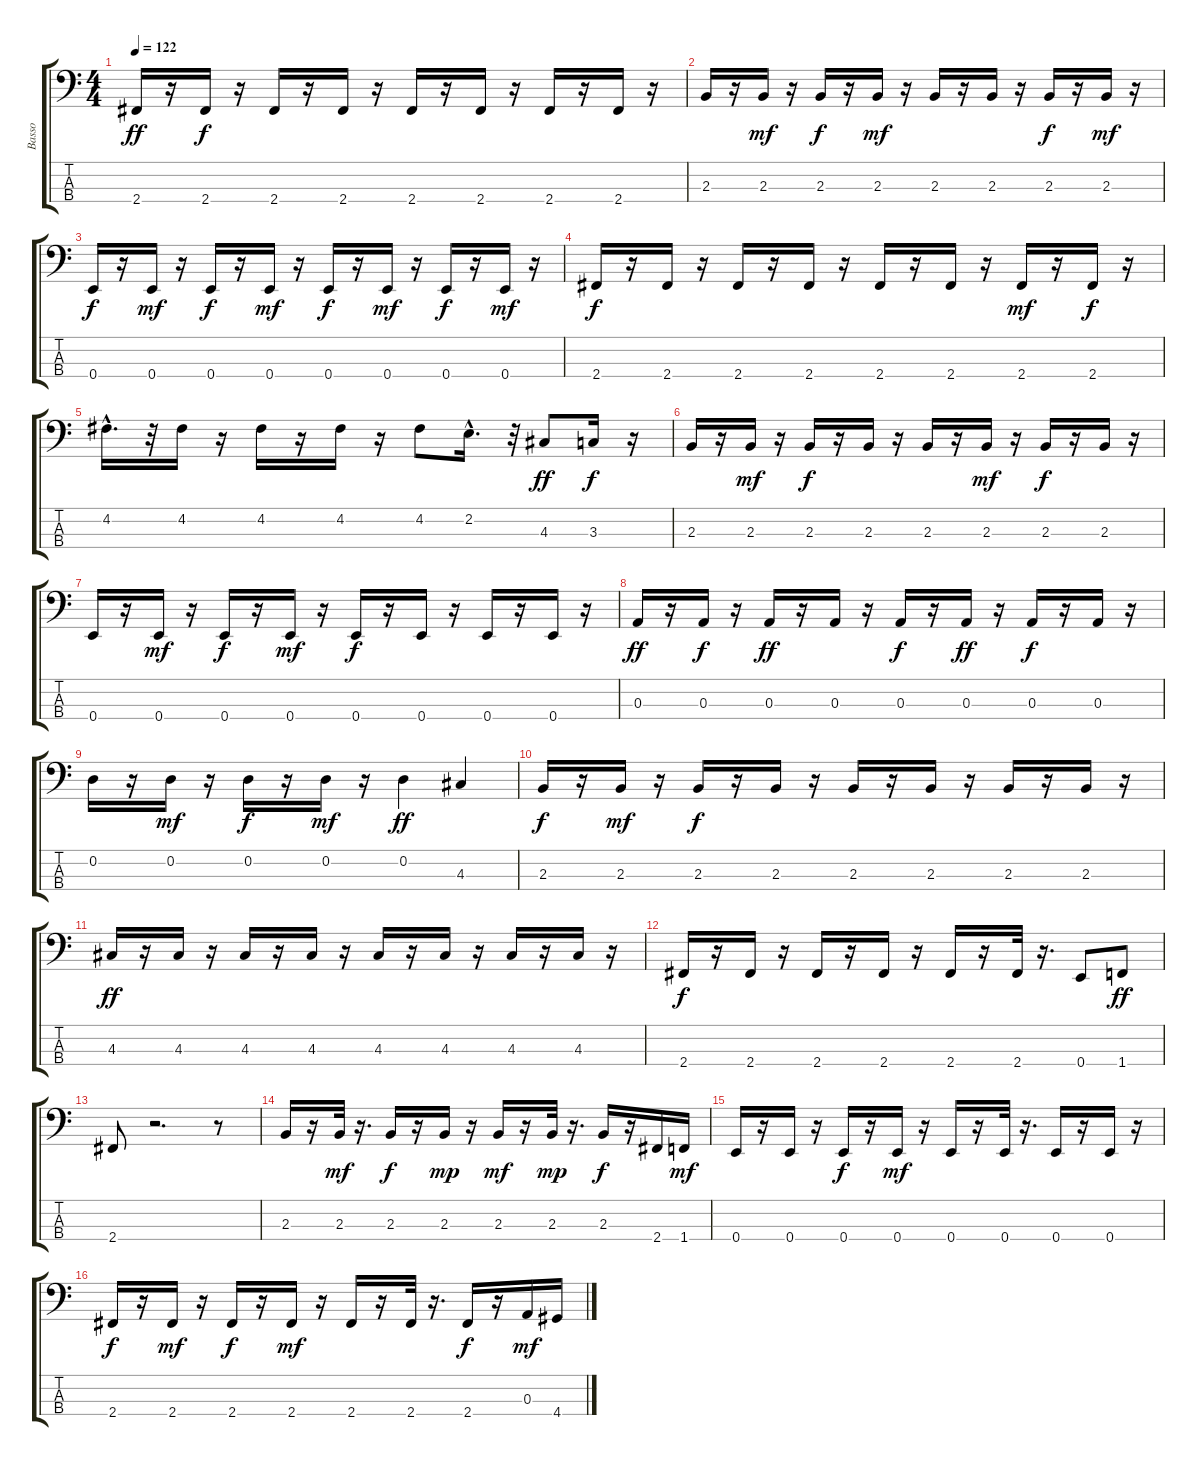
\track ("Basso" "Basso") {instrument fretlessbass}
\staff {score tabs}
\tuning (G2 D2 A1 E1) {hide}
\ts (4 4)
\tempo 122
\clef f4
\ks c
2.4.16{dy ff} r.16 2.4.16{dy f} r.16 2.4.16 r.16 2.4.16 r.16 2.4.16 r.16 2.4.16 r.16 2.4.16 r.16 2.4.16 r.16 |
2.3.16 r.16 2.3.16{dy mf} r.16 2.3.16{dy f} r.16 2.3.16{dy mf} r.16 2.3.16 r.16 2.3.16 r.16 2.3.16{dy f} r.16 2.3.16{dy mf} r.16 |
0.4.16{dy f} r.16 0.4.16{dy mf} r.16 0.4.16{dy f} r.16 0.4.16{dy mf} r.16 0.4.16{dy f} r.16 0.4.16{dy mf} r.16 0.4.16{dy f} r.16 0.4.16{dy mf} r.16 |
2.4.16{dy f} r.16 2.4.16 r.16 2.4.16 r.16 2.4.16 r.16 2.4.16 r.16 2.4.16 r.16 2.4.16{dy mf} r.16 2.4.16{dy f} r.16 |
4.2{hac}.16{d} r.32 4.2.16 r.16 4.2.16 r.16 4.2.16 r.16 4.2.8 2.2{hac}.16{d} r.32 4.3.8{dy ff} 3.3.16{dy f} r.16 |
2.3.16 r.16 2.3.16{dy mf} r.16 2.3.16{dy f} r.16 2.3.16 r.16 2.3.16 r.16 2.3.16{dy mf} r.16 2.3.16{dy f} r.16 2.3.16 r.16 |
0.4.16 r.16 0.4.16{dy mf} r.16 0.4.16{dy f} r.16 0.4.16{dy mf} r.16 0.4.16{dy f} r.16 0.4.16 r.16 0.4.16 r.16 0.4.16 r.16 |
0.3.16{dy ff} r.16 0.3.16{dy f} r.16 0.3.16{dy ff} r.16 0.3.16 r.16 0.3.16{dy f} r.16 0.3.16{dy ff} r.16 0.3.16{dy f} r.16 0.3.16 r.16 |
0.2.16 r.16 0.2.16{dy mf} r.16 0.2.16{dy f} r.16 0.2.16{dy mf} r.16 0.2.4{dy ff} 4.3.4 |
2.3.16{dy f} r.16 2.3.16{dy mf} r.16 2.3.16{dy f} r.16 2.3.16 r.16 2.3.16 r.16 2.3.16 r.16 2.3.16 r.16 2.3.16 r.16 |
4.3.16{dy ff} r.16 4.3.16 r.16 4.3.16 r.16 4.3.16 r.16 4.3.16 r.16 4.3.16 r.16 4.3.16 r.16 4.3.16 r.16 |
2.4.16{dy f} r.16 2.4.16 r.16 2.4.16 r.16 2.4.16 r.16 2.4.16 r.16 2.4.32 r.16{d} 0.4.8 1.4.8{dy ff} |
2.4.8 r.2{d} r.8 |
2.3.16 r.16 2.3.32{dy mf} r.16{d} 2.3.16{dy f} r.16 2.3.16{dy mp} r.16 2.3.16{dy mf} r.16 2.3.32{dy mp} r.16{d} 2.3.16{dy f} r.16 2.4.16 1.4.16{dy mf} |
0.4.16 r.16 0.4.16 r.16 0.4.16{dy f} r.16 0.4.16{dy mf} r.16 0.4.16 r.16 0.4.32 r.16{d} 0.4.16 r.16 0.4.16 r.16 |
2.4.16{dy f} r.16 2.4.16{dy mf} r.16 2.4.16{dy f} r.16 2.4.16{dy mf} r.16 2.4.16 r.16 2.4.32 r.16{d} 2.4.16{dy f} r.16 0.3.16{dy mf} 4.4.16
